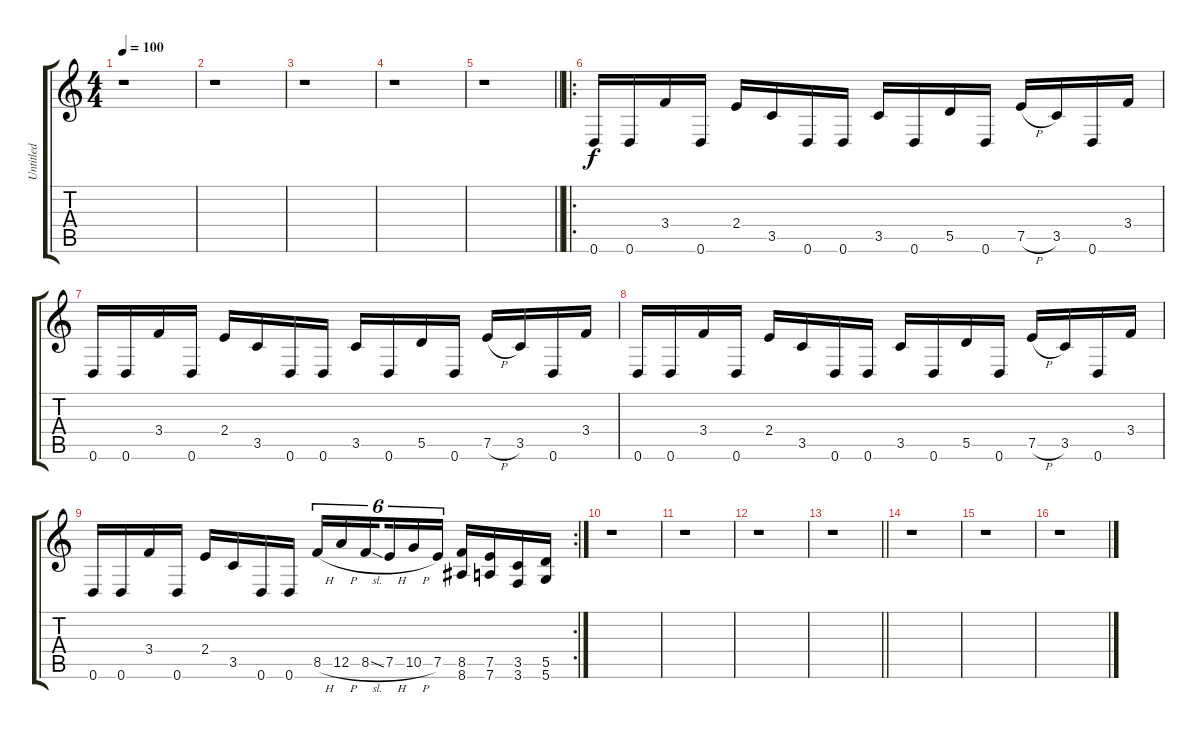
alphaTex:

\track ("Untitled" "Untitled") {instrument overdrivenguitar}
\staff {score tabs}
\tuning (E4 B3 G3 D3 A2 D2) {hide}
\ts (4 4)
\tempo 100
\clef g2
\ks c
r.1{dy f} |
r.1 |
r.1 |
r.1 |
\barLineRight lightlight
r.1 |
\ro
0.6.16 0.6.16 3.4.16 0.6.16 2.4.16 3.5.16 0.6.16 0.6.16 3.5.16 0.6.16 5.5.16 0.6.16 7.5{h}.16 3.5.16 0.6.16 3.4.16 |
0.6.16 0.6.16 3.4.16 0.6.16 2.4.16 3.5.16 0.6.16 0.6.16 3.5.16 0.6.16 5.5.16 0.6.16 7.5{h}.16 3.5.16 0.6.16 3.4.16 |
0.6.16 0.6.16 3.4.16 0.6.16 2.4.16 3.5.16 0.6.16 0.6.16 3.5.16 0.6.16 5.5.16 0.6.16 7.5{h}.16 3.5.16 0.6.16 3.4.16 |
\rc 2
0.6.16 0.6.16 3.4.16 0.6.16 2.4.16 3.5.16 0.6.16 0.6.16 8.5{h}.16{tu (6 4)} 12.5{h}.16{tu (6 4)} 8.5{sl}.16{tu (6 4) beam splitsecondary} 7.5{h}.16{tu (6 4)} 10.5{h}.16{tu (6 4)} 7.5.16{tu (6 4)} (8.5 8.6).16 (7.5 7.6).16 (3.5 3.6).16 (5.5 5.6).16 |
r.1 |
r.1 |
r.1 |
\barLineRight lightlight
r.1 |
r.1 |
r.1 |
r.1
